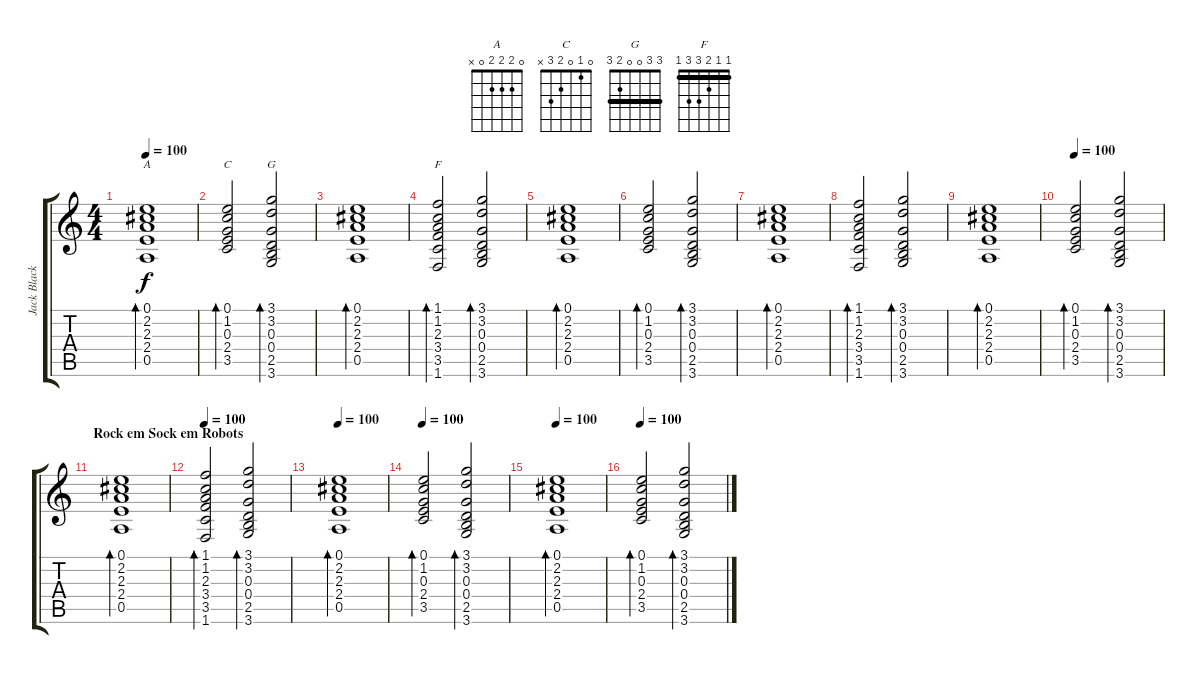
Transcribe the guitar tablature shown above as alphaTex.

\track ("Jack Black (Backing Guitar)" "Jack Black") {instrument acousticguitarsteel}
\staff {score tabs}
\tuning (E4 B3 G3 D3 A2 E2) {hide}
\chord ("A" 0 2 2 2 0 x)
\chord ("C" 0 1 0 2 3 x)
\chord ("G" 3 3 0 0 2 3) {barre 3}
\chord ("F" 1 1 2 3 3 1) {barre 1}
\ts (4 4)
\tempo 100
\clef g2
\ks c
(0.1 2.2 2.3 2.4 0.5).1{bd 120 ch "A" dy f volume 9} |
(0.1 1.2 0.3 2.4 3.5).2{bd 60 ch "C" volume 9} (3.1 3.2 0.3 0.4 2.5 3.6).2{bd 60 ch "G"} |
(0.1 2.2 2.3 2.4 0.5).1{bd 120 volume 9} |
(1.1 1.2 2.3 3.4 3.5 1.6).2{bd 60 ch "F" volume 9} (3.1 3.2 0.3 0.4 2.5 3.6).2{bd 60} |
(0.1 2.2 2.3 2.4 0.5).1{bd 120 volume 9} |
(0.1 1.2 0.3 2.4 3.5).2{bd 60 volume 9} (3.1 3.2 0.3 0.4 2.5 3.6).2{bd 60} |
(0.1 2.2 2.3 2.4 0.5).1{bd 120 volume 9} |
(1.1 1.2 2.3 3.4 3.5 1.6).2{bd 60 volume 9} (3.1 3.2 0.3 0.4 2.5 3.6).2{bd 60} |
(0.1 2.2 2.3 2.4 0.5).1{bd 120 volume 9} |
\tempo 100
(0.1 1.2 0.3 2.4 3.5).2{bd 60 volume 9} (3.1 3.2 0.3 0.4 2.5 3.6).2{bd 60} |
\section ("" "Rock em Sock em Robots")
(0.1 2.2 2.3 2.4 0.5).1{bd 120 volume 9} |
\tempo 100
(1.1 1.2 2.3 3.4 3.5 1.6).2{bd 60 volume 9} (3.1 3.2 0.3 0.4 2.5 3.6).2{bd 60} |
\tempo 100
(0.1 2.2 2.3 2.4 0.5).1{bd 120 volume 9} |
\tempo 100
(0.1 1.2 0.3 2.4 3.5).2{bd 60 volume 9} (3.1 3.2 0.3 0.4 2.5 3.6).2{bd 60} |
\tempo 100
(0.1 2.2 2.3 2.4 0.5).1{bd 120 volume 9} |
\tempo 100
(0.1 1.2 0.3 2.4 3.5).2{bd 60 volume 9} (3.1 3.2 0.3 0.4 2.5 3.6).2{bd 60}
